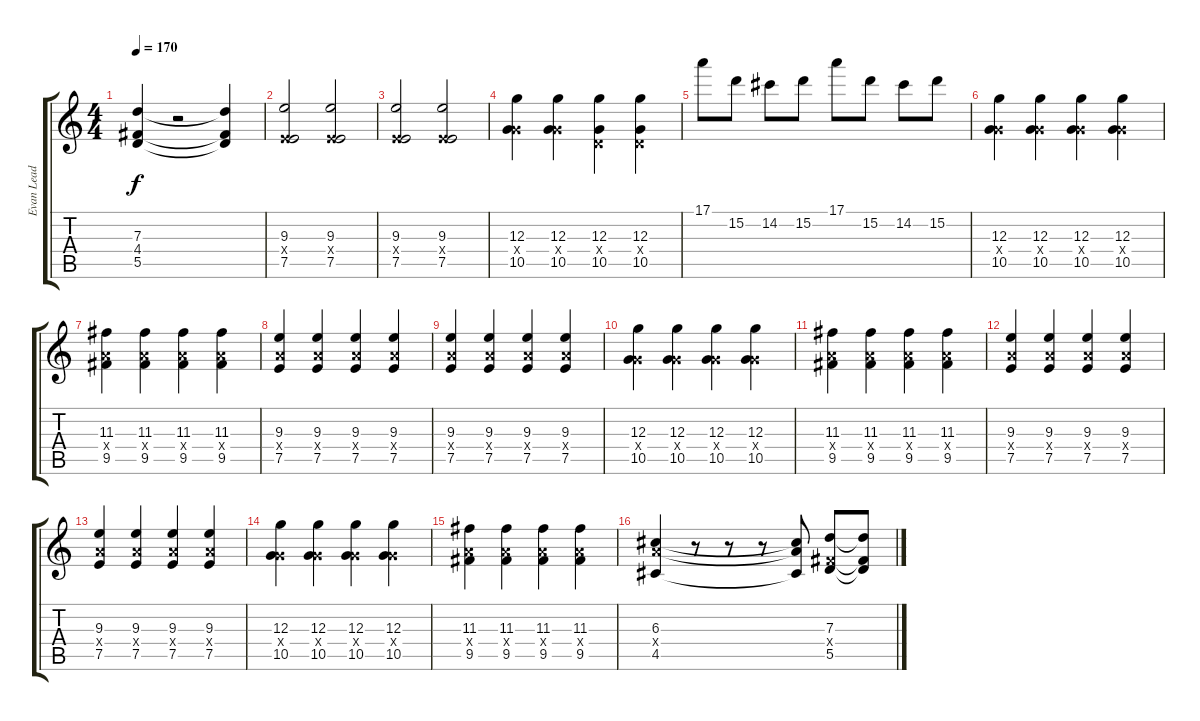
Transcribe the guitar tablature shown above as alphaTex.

\track ("Evan Lead" "Evan Lead") {instrument electricguitarclean}
\staff {score tabs}
\tuning (E4 B3 G3 D3 A2 E2) {hide}
\ts (4 4)
\tempo 170
\clef g2
\ks c
(7.3{t} 4.4{t} 5.5{t}).4{dy f} r.2 (7.3{t} 4.4{t} 5.5{t}).4 |
(9.3 2.4{x} 7.5).2 (9.3 2.4{x} 7.5).2 |
(9.3 2.4{x} 7.5).2 (9.3 2.4{x} 7.5).2 |
(12.3 5.4{x} 10.5).4 (12.3 5.4{x} 10.5).4 (12.3 0.4{x} 10.5).4 (12.3 0.4{x} 10.5).4 |
17.1.8 15.2.8 14.2.8 15.2.8 17.1.8 15.2.8 14.2.8 15.2.8 |
(12.3 5.4{x} 10.5).4 (12.3 5.4{x} 10.5).4 (12.3 5.4{x} 10.5).4 (12.3 5.4{x} 10.5).4 |
(11.3 7.4{x} 9.5).4 (11.3 7.4{x} 9.5).4 (11.3 7.4{x} 9.5).4 (11.3 7.4{x} 9.5).4 |
(9.3 7.4{x} 7.5).4 (9.3 7.4{x} 7.5).4 (9.3 7.4{x} 7.5).4 (9.3 7.4{x} 7.5).4 |
(9.3 7.4{x} 7.5).4 (9.3 7.4{x} 7.5).4 (9.3 7.4{x} 7.5).4 (9.3 7.4{x} 7.5).4 |
(12.3 5.4{x} 10.5).4 (12.3 5.4{x} 10.5).4 (12.3 5.4{x} 10.5).4 (12.3 5.4{x} 10.5).4 |
(11.3 7.4{x} 9.5).4 (11.3 7.4{x} 9.5).4 (11.3 7.4{x} 9.5).4 (11.3 7.4{x} 9.5).4 |
(9.3 7.4{x} 7.5).4 (9.3 7.4{x} 7.5).4 (9.3 7.4{x} 7.5).4 (9.3 7.4{x} 7.5).4 |
(9.3 7.4{x} 7.5).4 (9.3 7.4{x} 7.5).4 (9.3 7.4{x} 7.5).4 (9.3 7.4{x} 7.5).4 |
(12.3 5.4{x} 10.5).4 (12.3 5.4{x} 10.5).4 (12.3 5.4{x} 10.5).4 (12.3 5.4{x} 10.5).4 |
(11.3 7.4{x} 9.5).4 (11.3 7.4{x} 9.5).4 (11.3 7.4{x} 9.5).4 (11.3 7.4{x} 9.5).4 |
(6.3 7.4{x} 4.5).4 r.8 r.8 r.8 (6.3{t} 7.4{t} 4.5{t}).8 (7.3 4.4{x} 5.5).8 (7.3{t} 4.4{t} 5.5{t}).8
